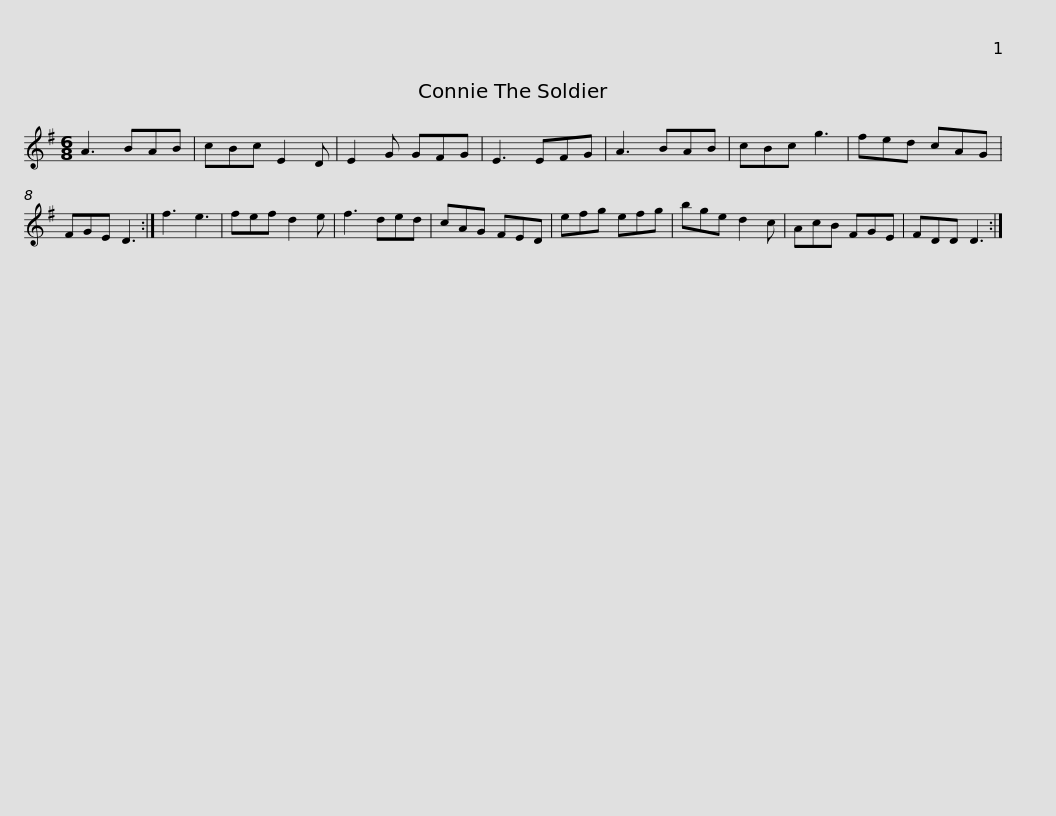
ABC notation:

X:1
L:1/8
M:6/8
I:linebreak $
K:G
V:1 treble
V:1
 A3 BAB | cBc E2 D | E2 G GFG | E3 EFG | A3 BAB | %5
 cBc g3 | fed cAG | FGE D3 :| f3 e3 |$ fef d2 e | %10
 f3 ded | cAG FED | efg efg | bge d2 c | AcB FGE | %15
 FDD D3 :| %16
